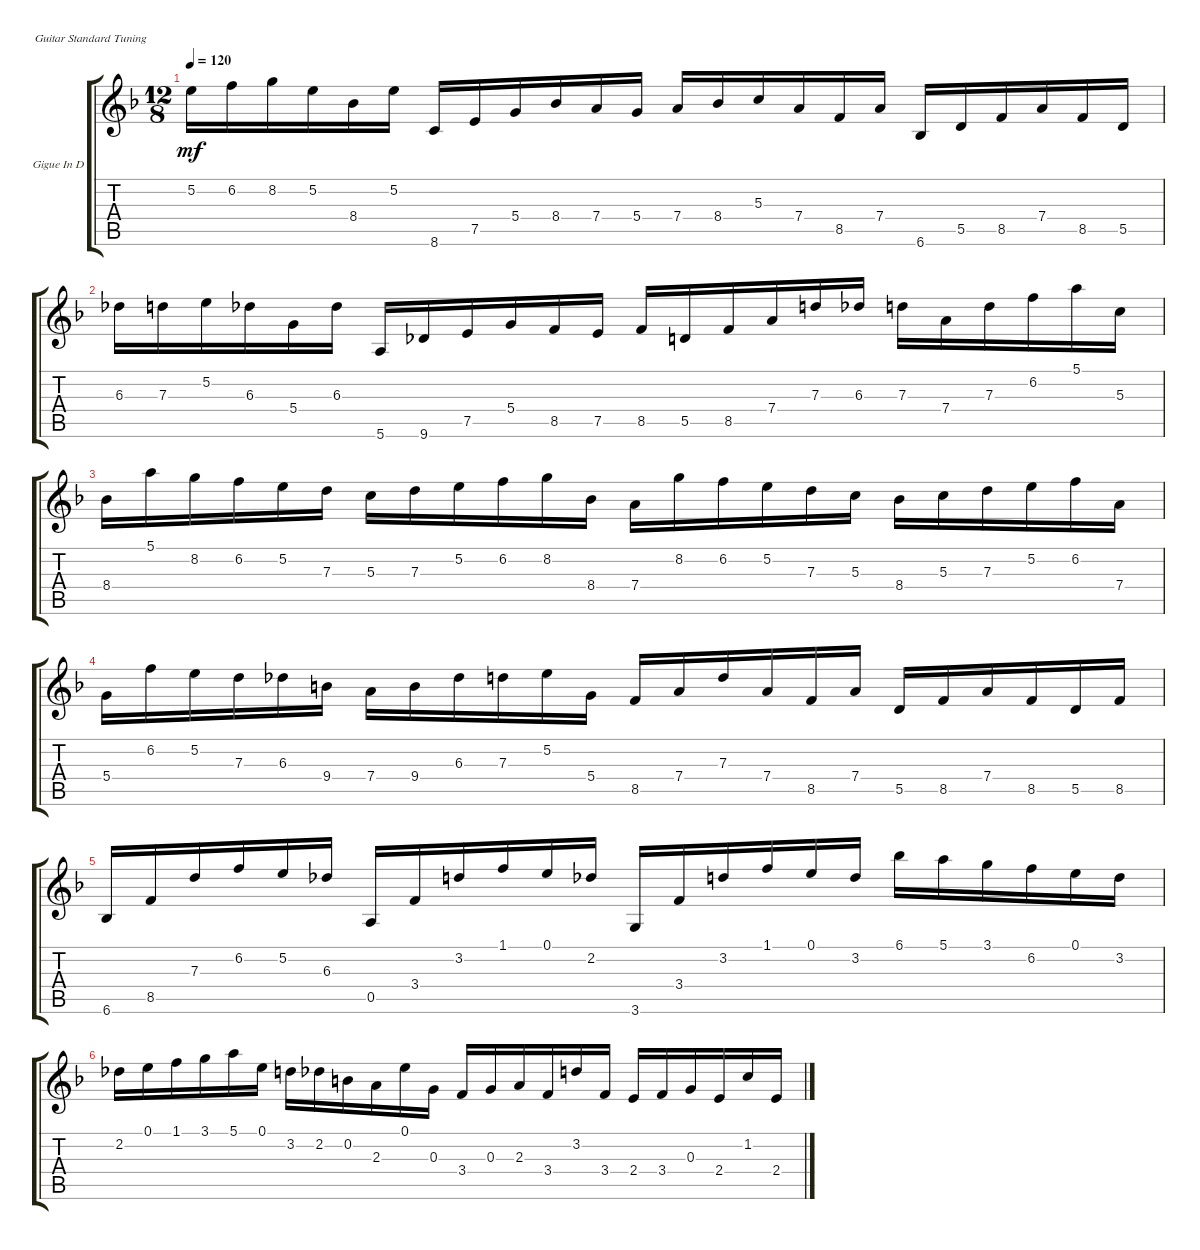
\bracketExtendMode groupsimilarinstruments
\firstSystemTrackNameOrientation horizontal
\otherSystemsTrackNameOrientation horizontal
\track ("Gigue In Dm" "Gigue In D") {instrument distortionguitar}
\staff {score tabs}
\tuning (E4 B3 G3 D3 A2 E2)
\ts (12 8)
\tempo 120
\clef g2
\ks dminor
5.2.16{dy mf} 6.2.16 8.2.16 5.2.16 8.4.16 5.2.16 8.6.16 7.5.16 5.4.16 8.4.16 7.4.16 5.4.16 7.4.16 8.4.16 5.3.16 7.4.16 8.5.16 7.4.16 6.6.16 5.5.16 8.5.16 7.4.16 8.5.16 5.5.16 |
6.3.16 7.3.16 5.2.16 6.3.16 5.4.16 6.3.16 5.6.16 9.6.16 7.5.16 5.4.16 8.5.16 7.5.16 8.5.16 5.5.16 8.5.16 7.4.16 7.3.16 6.3.16 7.3.16 7.4.16 7.3.16 6.2.16 5.1.16 5.3.16 |
8.4.16 5.1.16 8.2.16 6.2.16 5.2.16 7.3.16 5.3.16 7.3.16 5.2.16 6.2.16 8.2.16 8.4.16 7.4.16 8.2.16 6.2.16 5.2.16 7.3.16 5.3.16 8.4.16 5.3.16 7.3.16 5.2.16 6.2.16 7.4.16 |
5.4.16 6.2.16 5.2.16 7.3.16 6.3.16 9.4.16 7.4.16 9.4.16 6.3.16 7.3.16 5.2.16 5.4.16 8.5.16 7.4.16 7.3.16 7.4.16 8.5.16 7.4.16 5.5.16 8.5.16 7.4.16 8.5.16 5.5.16 8.5.16 |
6.6.16 8.5.16 7.3.16 6.2.16 5.2.16 6.3.16 0.5.16 3.4.16 3.2.16 1.1.16 0.1.16 2.2.16 3.6.16 3.4.16 3.2.16 1.1.16 0.1.16 3.2.16 6.1.16 5.1.16 3.1.16 6.2.16 0.1.16 3.2.16 |
2.2.16 0.1.16 1.1.16 3.1.16 5.1.16 0.1.16 3.2.16 2.2.16 0.2.16 2.3.16 0.1.16 0.3.16 3.4.16 0.3.16 2.3.16 3.4.16 3.2.16 3.4.16 2.4.16 3.4.16 0.3.16 2.4.16 1.2.16 2.4.16
